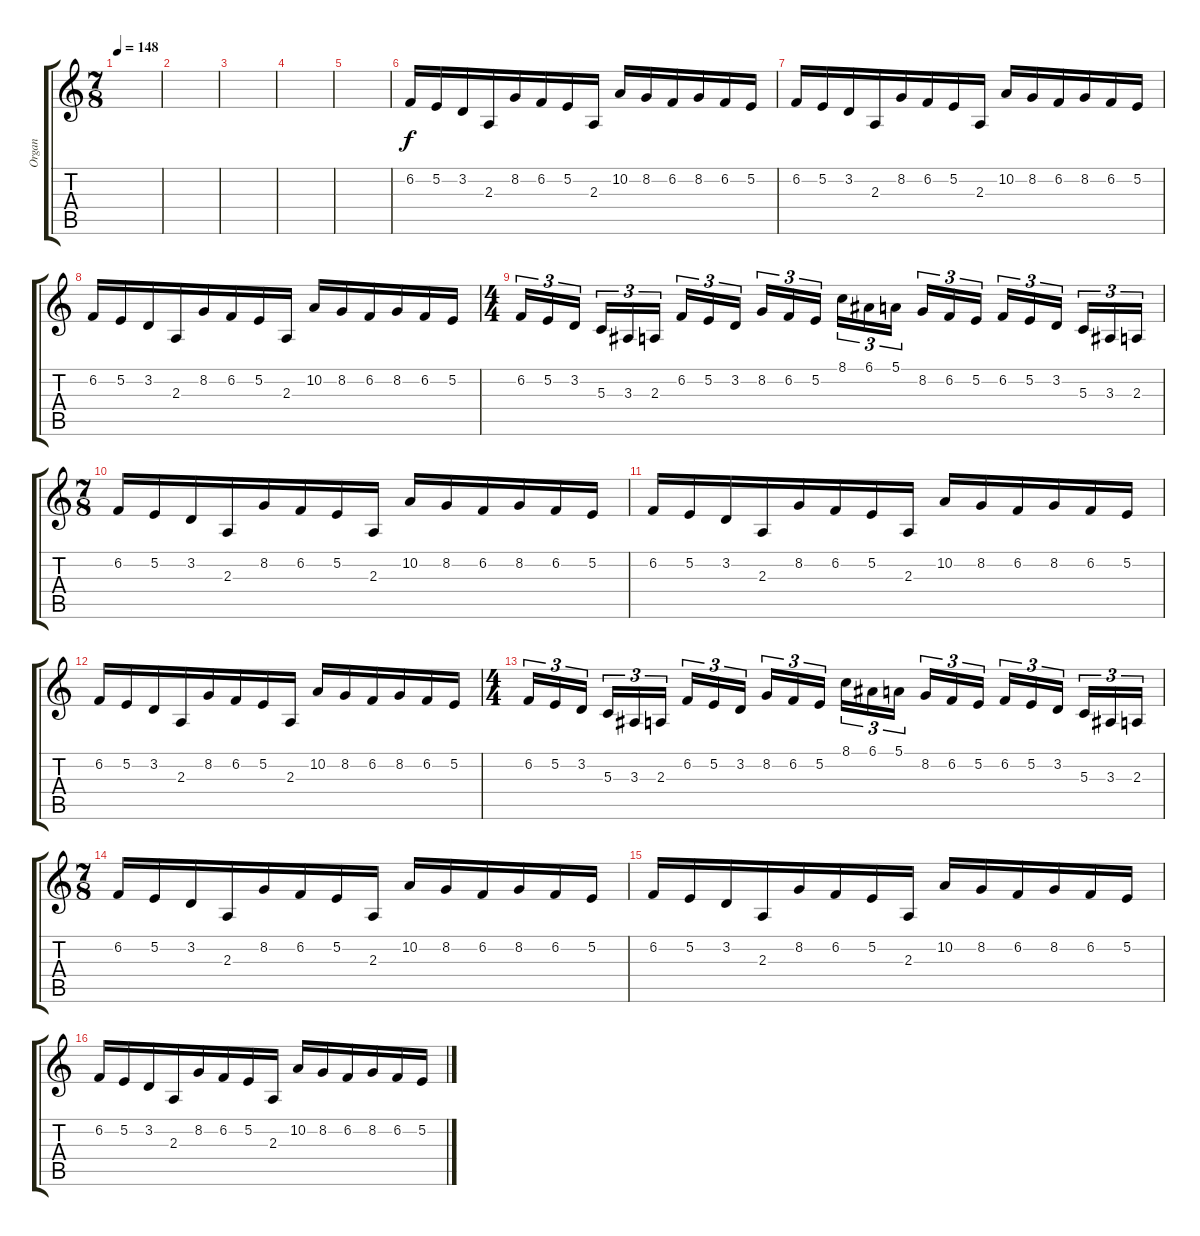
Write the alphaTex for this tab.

\track ("Organ" "Organ") {instrument churchorgan}
\staff {score tabs}
\tuning (E4 B3 G3 D3 A2 E2) {hide}
\ts (7 8)
\tempo 148
\clef g2
\ks c
|
|
|
|
|
6.2.16 5.2.16 3.2.16 2.3.16 8.2.16 6.2.16 5.2.16 2.3.16 10.2.16 8.2.16 6.2.16 8.2.16 6.2.16 5.2.16 |
6.2.16 5.2.16 3.2.16 2.3.16 8.2.16 6.2.16 5.2.16 2.3.16 10.2.16 8.2.16 6.2.16 8.2.16 6.2.16 5.2.16 |
6.2.16 5.2.16 3.2.16 2.3.16 8.2.16 6.2.16 5.2.16 2.3.16 10.2.16 8.2.16 6.2.16 8.2.16 6.2.16 5.2.16 |
\ts (4 4)
6.2.16{tu (3 2)} 5.2.16{tu (3 2)} 3.2.16{tu (3 2)} 5.3.16{tu (3 2)} 3.3.16{tu (3 2)} 2.3.16{tu (3 2)} 6.2.16{tu (3 2)} 5.2.16{tu (3 2)} 3.2.16{tu (3 2)} 8.2.16{tu (3 2)} 6.2.16{tu (3 2)} 5.2.16{tu (3 2)} 8.1.16{tu (3 2)} 6.1.16{tu (3 2)} 5.1.16{tu (3 2)} 8.2.16{tu (3 2)} 6.2.16{tu (3 2)} 5.2.16{tu (3 2)} 6.2.16{tu (3 2)} 5.2.16{tu (3 2)} 3.2.16{tu (3 2)} 5.3.16{tu (3 2)} 3.3.16{tu (3 2)} 2.3.16{tu (3 2)} |
\ts (7 8)
6.2.16 5.2.16 3.2.16 2.3.16 8.2.16 6.2.16 5.2.16 2.3.16 10.2.16 8.2.16 6.2.16 8.2.16 6.2.16 5.2.16 |
6.2.16 5.2.16 3.2.16 2.3.16 8.2.16 6.2.16 5.2.16 2.3.16 10.2.16 8.2.16 6.2.16 8.2.16 6.2.16 5.2.16 |
6.2.16 5.2.16 3.2.16 2.3.16 8.2.16 6.2.16 5.2.16 2.3.16 10.2.16 8.2.16 6.2.16 8.2.16 6.2.16 5.2.16 |
\ts (4 4)
6.2.16{tu (3 2)} 5.2.16{tu (3 2)} 3.2.16{tu (3 2)} 5.3.16{tu (3 2)} 3.3.16{tu (3 2)} 2.3.16{tu (3 2)} 6.2.16{tu (3 2)} 5.2.16{tu (3 2)} 3.2.16{tu (3 2)} 8.2.16{tu (3 2)} 6.2.16{tu (3 2)} 5.2.16{tu (3 2)} 8.1.16{tu (3 2)} 6.1.16{tu (3 2)} 5.1.16{tu (3 2)} 8.2.16{tu (3 2)} 6.2.16{tu (3 2)} 5.2.16{tu (3 2)} 6.2.16{tu (3 2)} 5.2.16{tu (3 2)} 3.2.16{tu (3 2)} 5.3.16{tu (3 2)} 3.3.16{tu (3 2)} 2.3.16{tu (3 2)} |
\ts (7 8)
6.2.16 5.2.16 3.2.16 2.3.16 8.2.16 6.2.16 5.2.16 2.3.16 10.2.16 8.2.16 6.2.16 8.2.16 6.2.16 5.2.16 |
6.2.16 5.2.16 3.2.16 2.3.16 8.2.16 6.2.16 5.2.16 2.3.16 10.2.16 8.2.16 6.2.16 8.2.16 6.2.16 5.2.16 |
6.2.16 5.2.16 3.2.16 2.3.16 8.2.16 6.2.16 5.2.16 2.3.16 10.2.16 8.2.16 6.2.16 8.2.16 6.2.16 5.2.16
